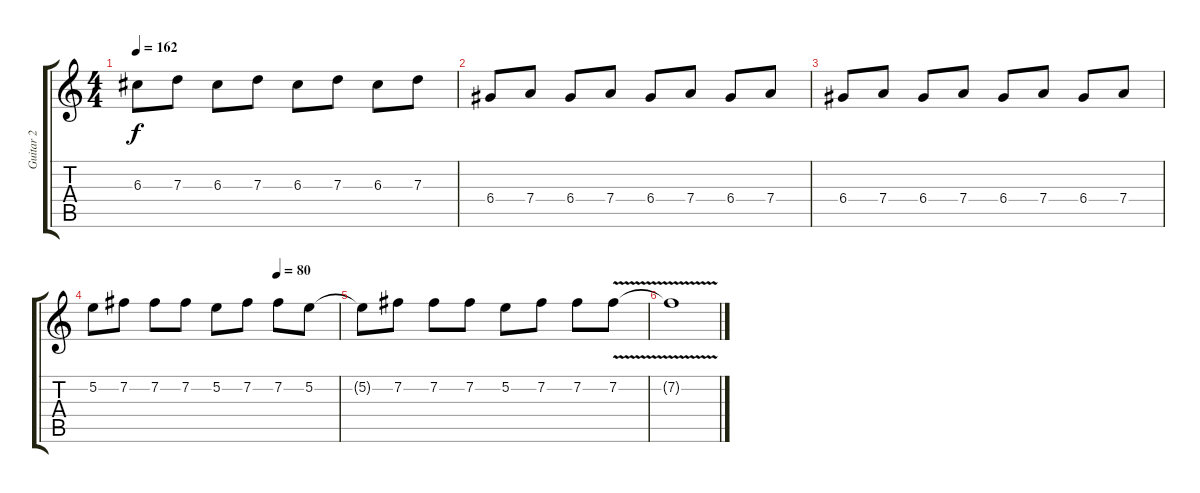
\track ("Guitar 2" "Guitar 2") {instrument distortionguitar}
\staff {score tabs}
\tuning (E4 B3 G3 D3 A2 E2) {hide}
\ts (4 4)
\tempo 162
\clef g2
\ks c
6.3.8{dy f} 7.3.8 6.3.8 7.3.8 6.3.8 7.3.8 6.3.8 7.3.8 |
6.4.8 7.4.8 6.4.8 7.4.8 6.4.8 7.4.8 6.4.8 7.4.8 |
6.4.8 7.4.8 6.4.8 7.4.8 6.4.8 7.4.8 6.4.8 7.4.8 |
\tempo (80 0.75)
5.2.8{volume 14} 7.2.8 7.2.8 7.2.8 5.2.8 7.2.8 7.2.8 5.2.8 |
5.2{t}.8 7.2.8 7.2.8 7.2.8 5.2.8 7.2.8 7.2.8 7.2{v}.8 |
7.2{t}.1
